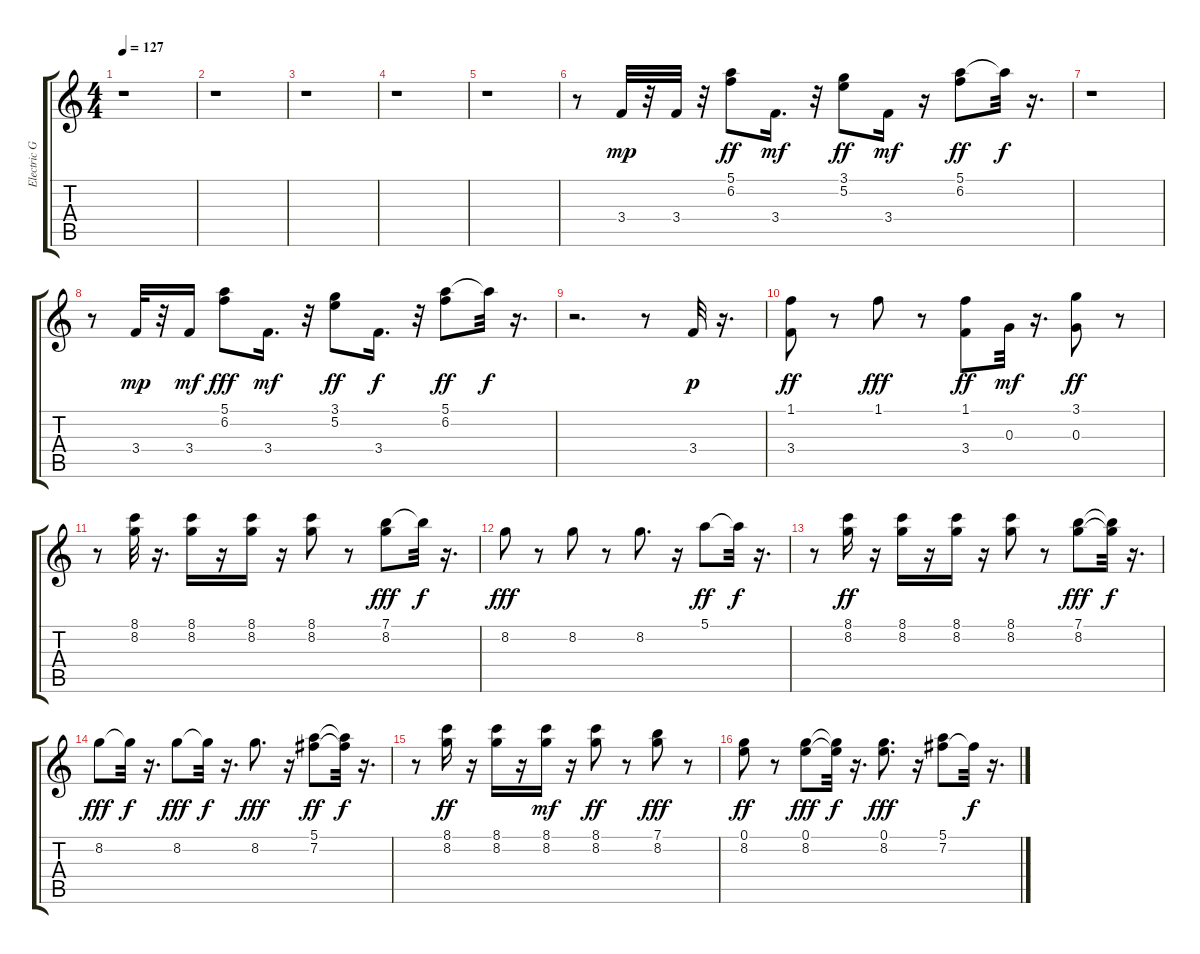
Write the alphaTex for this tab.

\track ("Electric Guitar (clean)" "Electric G") {instrument electricguitarclean}
\staff {score tabs}
\tuning (E4 B3 G3 D3 A2 E2) {hide}
\ts (4 4)
\tempo 127
\clef g2
\ks c
r.1{dy fff} |
r.1 |
r.1 |
r.1 |
r.1 |
r.8 3.4.32{dy mp} r.32 3.4.32 r.32 (5.1 6.2).8{dy ff} 3.4.16{d dy mf} r.32 (3.1 5.2).8{dy ff} 3.4.16{dy mf} r.16 (5.1 6.2).8{dy ff} 5.1{t}.32{dy f} r.16{d} |
r.1 |
r.8 3.4.32{dy mp} r.32 3.4.16{dy mf} (5.1 6.2).8{dy fff} 3.4.16{d dy mf} r.32 (3.1 5.2).8{dy ff} 3.4.16{d dy f} r.32 (5.1 6.2).8{dy ff} 5.1{t}.32{dy f} r.16{d} |
r.2{d} r.8 3.4.32{dy p} r.16{d} |
(1.1 3.4).8{dy ff} r.8 1.1.8{dy fff} r.8 (1.1 3.4).8{dy ff} 0.3.32{dy mf} r.16{d} (3.1 0.3).8{dy ff} r.8 |
r.8 (8.1 8.2).32 r.16{d} (8.1 8.2).16 r.16 (8.1 8.2).16 r.16 (8.1 8.2).8 r.8 (7.1 8.2).8{dy fff} 7.1{t}.32{dy f} r.16{d} |
8.2.8{dy fff} r.8 8.2.8 r.8 8.2.8{d} r.16 5.1.8{dy ff} 5.1{t}.32{dy f} r.16{d} |
r.8 (8.1 8.2).16{dy ff} r.16 (8.1 8.2).16 r.16 (8.1 8.2).16 r.16 (8.1 8.2).8 r.8 (7.1 8.2).8{dy fff} (7.1{t} 8.2{t}).32{dy f} r.16{d} |
8.2.8{dy fff} 8.2{t}.32{dy f} r.16{d} 8.2.8{dy fff} 8.2{t}.32{dy f} r.16{d} 8.2.8{d dy fff} r.16 (5.1 7.2).8{dy ff} (5.1{t} 7.2{t}).32{dy f} r.16{d} |
r.8 (8.1 8.2).16{dy ff} r.16 (8.1 8.2).16 r.16 (8.1 8.2).16{dy mf} r.16 (8.1 8.2).8{dy ff} r.8 (7.1 8.2).8{dy fff} r.8 |
(0.1 8.2).8{dy ff} r.8 (0.1 8.2).8{dy fff} (0.1{t} 8.2{t}).32{dy f} r.16{d} (0.1 8.2).8{d dy fff} r.16 (5.1 7.2).8 7.2{t}.32{dy f} r.16{d}
